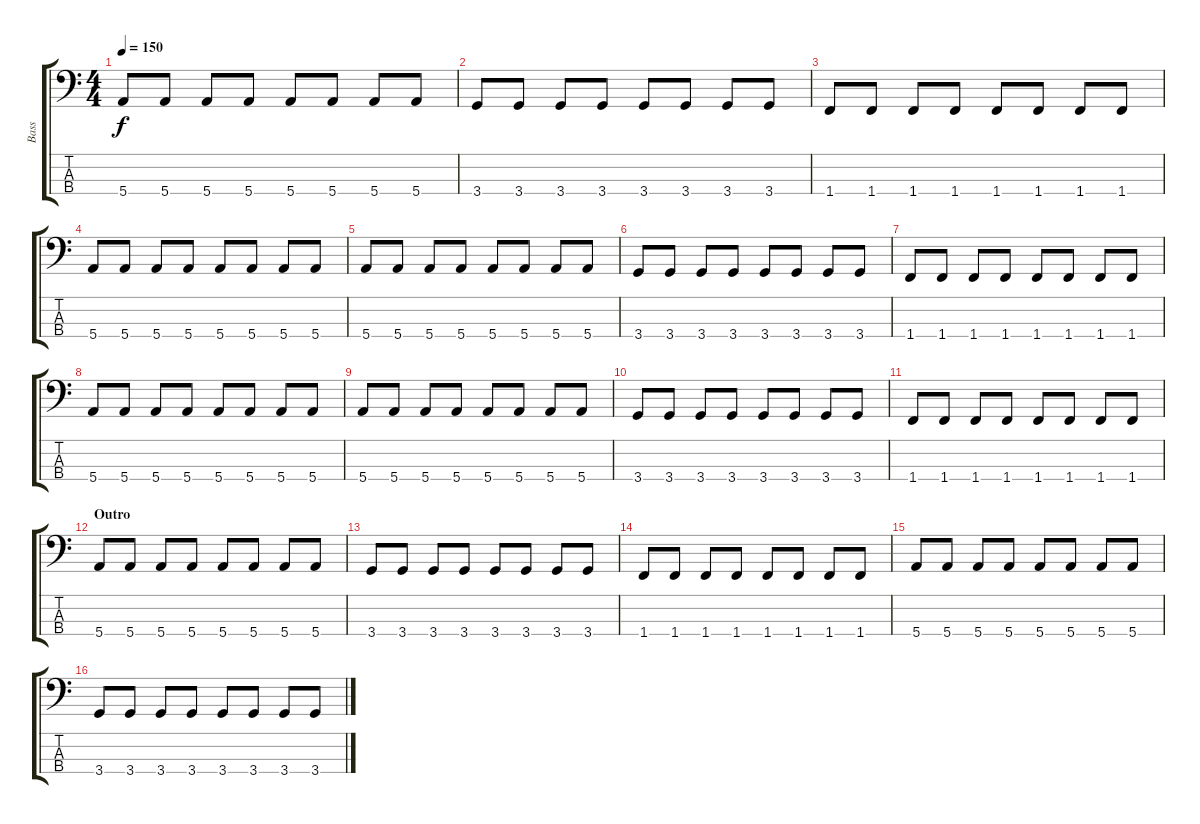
\track ("Bass" "Bass") {instrument electricbassfinger}
\staff {score tabs}
\tuning (G2 D2 A1 E1) {hide}
\ts (4 4)
\tempo 150
\clef f4
\ks c
5.4.8{dy f} 5.4.8 5.4.8 5.4.8 5.4.8 5.4.8 5.4.8 5.4.8 |
3.4.8 3.4.8 3.4.8 3.4.8 3.4.8 3.4.8 3.4.8 3.4.8 |
1.4.8 1.4.8 1.4.8 1.4.8 1.4.8 1.4.8 1.4.8 1.4.8 |
5.4.8 5.4.8 5.4.8 5.4.8 5.4.8 5.4.8 5.4.8 5.4.8 |
5.4.8 5.4.8 5.4.8 5.4.8 5.4.8 5.4.8 5.4.8 5.4.8 |
3.4.8 3.4.8 3.4.8 3.4.8 3.4.8 3.4.8 3.4.8 3.4.8 |
1.4.8 1.4.8 1.4.8 1.4.8 1.4.8 1.4.8 1.4.8 1.4.8 |
5.4.8 5.4.8 5.4.8 5.4.8 5.4.8 5.4.8 5.4.8 5.4.8 |
5.4.8 5.4.8 5.4.8 5.4.8 5.4.8 5.4.8 5.4.8 5.4.8 |
3.4.8 3.4.8 3.4.8 3.4.8 3.4.8 3.4.8 3.4.8 3.4.8 |
1.4.8 1.4.8 1.4.8 1.4.8 1.4.8 1.4.8 1.4.8 1.4.8 |
\section ("" "Outro")
5.4.8 5.4.8 5.4.8 5.4.8 5.4.8 5.4.8 5.4.8 5.4.8 |
3.4.8 3.4.8 3.4.8 3.4.8 3.4.8 3.4.8 3.4.8 3.4.8 |
1.4.8 1.4.8 1.4.8 1.4.8 1.4.8 1.4.8 1.4.8 1.4.8 |
5.4.8 5.4.8 5.4.8 5.4.8 5.4.8 5.4.8 5.4.8 5.4.8 |
3.4.8 3.4.8 3.4.8 3.4.8 3.4.8 3.4.8 3.4.8 3.4.8
